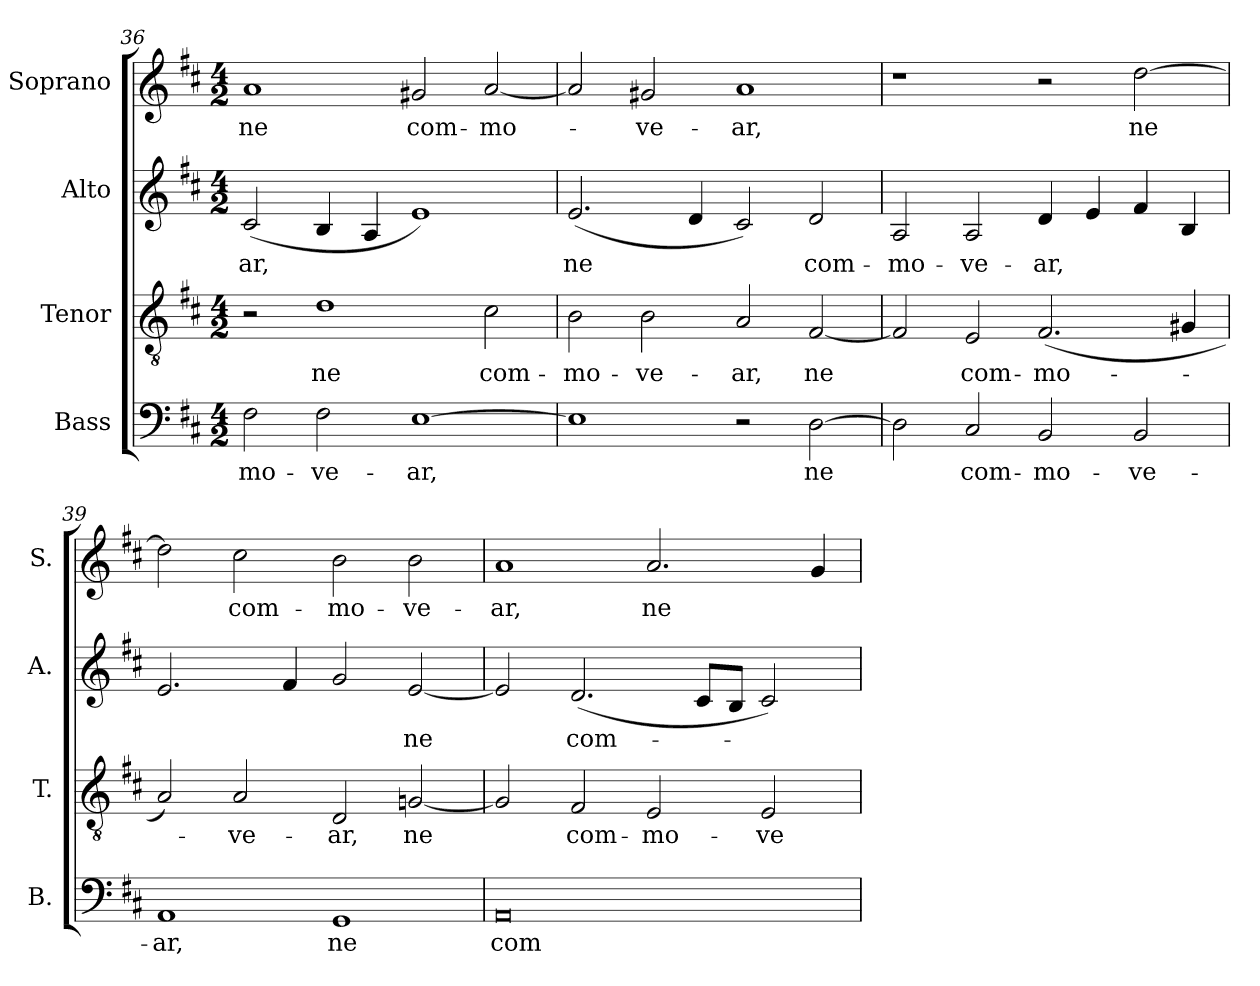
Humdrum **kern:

**kern	**text	**kern	**text	**kern	**text	**kern	**text
*part4	*part4	*part3	*part3	*part2	*part2	*part1	*part1
*staff4	*staff4	*staff3	*staff3	*staff2	*staff2	*staff1	*staff1
*I"Bass	*	*I"Tenor	*	*I"Alto	*	*I"Soprano	*
*I'B.	*	*I'T.	*	*I'A.	*	*I'S.	*
!!LO:LB:g=z
*clefF4	*	*clefGv2	*	*clefG2	*	*clefG2	*
*	*	*ITrd7c12	*	*	*	*	*
*k[f#c#]	*	*k[f#c#]	*	*k[f#c#]	*	*k[f#c#]	*
*D:	*	*D:	*	*D:	*	*D:	*
*M4/2	*	*M4/2	*	*M4/2	*	*M4/2	*
=36	=36	=36	=36	=36	=36	=36	=36
!	!LO:LY:b:color=#000000	!	!	!	!	!	!
!	!	!	!	!	!LO:LY:b:color=#000000	!	!
!	!	!	!	!	!	!	!LO:LY:b:color=#000000
2F#i\	-mo-	2r	.	(2c#i/	-ar,	1ai	ne
!	!LO:LY:b:color=#000000	!	!	!	!	!	!
!	!	!	!LO:LY:b:color=#000000	!	!	!	!
2F#i\	-ve-	1Di	ne	4Bi/	.	.	.
.	.	.	.	4Ai/	.	.	.
!	!LO:LY:b:color=#000000	!	!	!	!	!	!
!	!	!	!	!	!	!	!LO:LY:b:color=#000000
[1Ei	-ar,	.	.	1ei)	.	2g#Xi/	com-
!	!	!	!LO:LY:b:color=#000000	!	!	!	!
!	!	!	!	!	!	!	!LO:LY:b:color=#000000
.	.	2C#i\	com-	.	.	[2ai/	-mo-
=37	=37	=37	=37	=37	=37	=37	=37
!	!	!	!LO:LY:b:color=#000000	!	!	!	!
!	!	!	!	!	!LO:LY:b:color=#000000	!	!
1Ei]	.	2BBi\	-mo-	(2.ei/	ne	2ai/]	.
!	!	!	!LO:LY:b:color=#000000	!	!	!	!
!	!	!	!	!	!	!	!LO:LY:b:color=#000000
.	.	2BBi\	-ve-	.	.	2g#Xi/	-ve-
.	.	.	.	4di/	.	.	.
!	!	!	!LO:LY:b:color=#000000	!	!	!	!
!	!	!	!	!	!	!	!LO:LY:b:color=#000000
2r	.	2AAi/	-ar,	2c#i/)	.	1ai	-ar,
!	!LO:LY:b:color=#000000	!	!	!	!	!	!
!	!	!	!LO:LY:b:color=#000000	!	!	!	!
!	!	!	!	!	!LO:LY:b:color=#000000	!	!
[2Di\	ne	[2FF#i/	ne	2di/	com-	.	.
=38	=38	=38	=38	=38	=38	=38	=38
!	!	!	!	!	!LO:LY:b:color=#000000	!	!
2Di\]	.	2FF#i/]	.	2Ai/	-mo-	1r	.
!	!LO:LY:b:color=#000000	!	!	!	!	!	!
!	!	!	!LO:LY:b:color=#000000	!	!	!	!
!	!	!	!	!	!LO:LY:b:color=#000000	!	!
2C#i/	com-	2EEi/	com-	2Ai/	-ve-	.	.
!	!LO:LY:b:color=#000000	!	!	!	!	!	!
!	!	!	!LO:LY:b:color=#000000	!	!	!	!
!	!	!	!	!	!LO:LY:b:color=#000000	!	!
2BBi/	-mo-	(2.FF#i/	-mo-	4di/	-ar,	2r	.
.	.	.	.	4ei/	.	.	.
!	!LO:LY:b:color=#000000	!	!	!	!	!	!
!	!	!	!	!	!	!	!LO:LY:b:color=#000000
2BBi/	-ve-	.	.	4f#i/	.	[2ddi\	ne
.	.	4GG#Xi/	.	4Bi/	.	.	.
=39	=39	=39	=39	=39	=39	=39	=39
!	!LO:LY:b:color=#000000	!	!	!	!	!	!
1AAi	-ar,	2AAi/)	.	2.ei/	.	2ddi\]	.
!	!	!	!LO:LY:b:color=#000000	!	!	!	!
!	!	!	!	!	!	!	!LO:LY:b:color=#000000
.	.	2AAi/	-ve-	.	.	2cc#i\	com-
.	.	.	.	4f#i/	.	.	.
!	!LO:LY:b:color=#000000	!	!	!	!	!	!
!	!	!	!LO:LY:b:color=#000000	!	!	!	!
!	!	!	!	!	!	!	!LO:LY:b:color=#000000
1GGi	ne	2DDi/	-ar,	2gi/	.	2bi\	-mo-
!	!	!	!LO:LY:b:color=#000000	!	!	!	!
!	!	!	!	!	!LO:LY:b:color=#000000	!	!
!	!	!	!	!	!	!	!LO:LY:b:color=#000000
.	.	[2GGni/	ne	[2ei/	ne	2bi\	-ve-
=40	=40	=40	=40	=40	=40	=40	=40
!	!LO:LY:b:color=#000000	!	!	!	!	!	!
!	!	!	!	!	!	!	!LO:LY:b:color=#000000
0AAi	com-	2GGi/]	.	2ei/]	.	1ai	-ar,
!	!	!	!LO:LY:b:color=#000000	!	!	!	!
!	!	!	!	!	!LO:LY:b:color=#000000	!	!
.	.	2FF#i/	com-	(2.di/	com-	.	.
!	!	!	!LO:LY:b:color=#000000	!	!	!	!
!	!	!	!	!	!	!	!LO:LY:b:color=#000000
.	.	2EEi/	-mo-	.	.	2.ai/	ne
.	.	.	.	8c#i/L	.	.	.
.	.	.	.	8Bi/J	.	.	.
!	!	!	!LO:LY:b:color=#000000	!	!	!	!
.	.	2EEi/	-ve-	2c#i/)	.	.	.
.	.	.	.	.	.	4gi/	.
=	=	=	=	=	=	=	=
*-	*-	*-	*-	*-	*-	*-	*-
